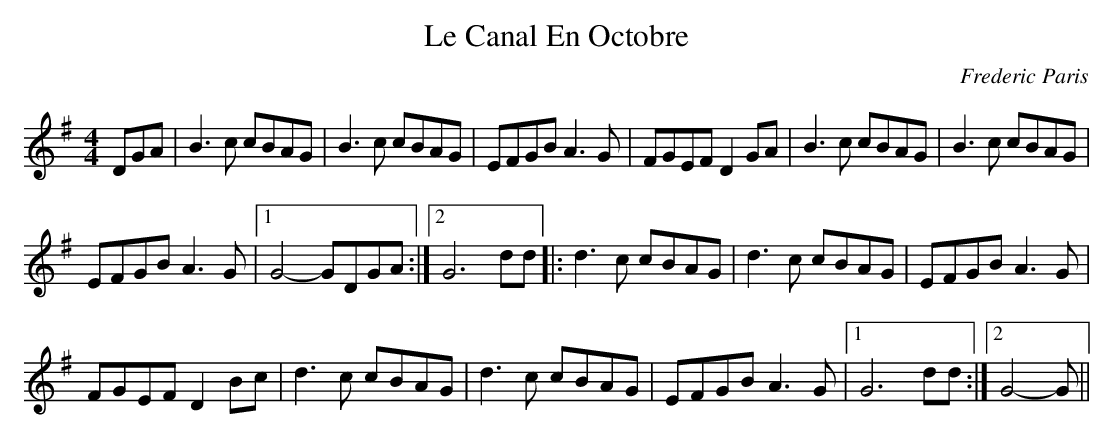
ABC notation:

X:1
T:Le Canal En Octobre
C:Frederic Paris
L:1/8
M:4/4
K:G major
DGA | B3c cBAG | B3c cBAG | EFGB A3G | FGEF D2GA | B3c cBAG | B3c cBAG |
EFGB A3G |1 G4-GDGA :|2 G6dd |: d3c cBAG | d3c cBAG | EFGB A3G |
FGEF D2Bc | d3c cBAG | d3c cBAG | EFGB A3G |1 G6dd :|2 G4-G ||
